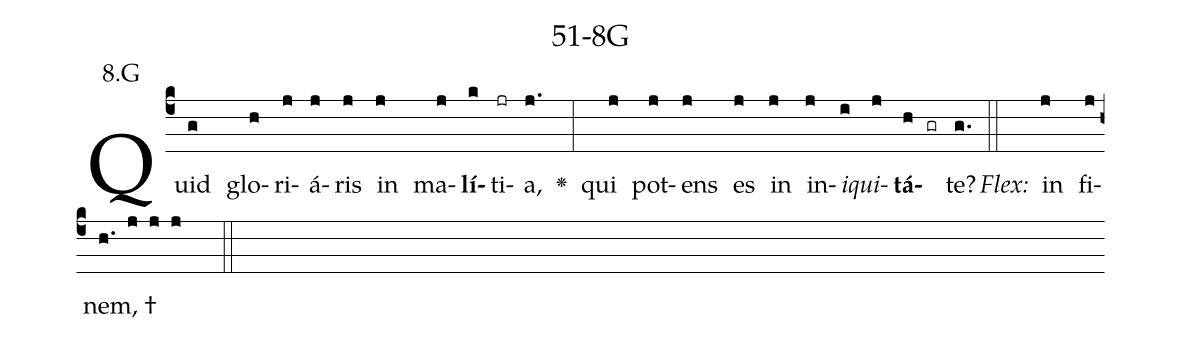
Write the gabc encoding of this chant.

name: 51-8G;
annotation: 8.G;
%%
(c4)Quid(g) glo(h)ri(j)á(j)ris(j) in(j) ma(j)<b>lí</b>(k)ti(jr)a,(j.) <v>\greheightstar</v>(:) qui(j) pot(j)ens(j) es(j) in(j) in(j)<i>i</i>(i)<i>qui</i>(j)<b>tá</b>(h gr)te?(g.) (::)
<i>Flex:</i>()  in(j) fi(j)nem, †(h. j j j  ::)

%E(j) u(j) o(i) u(j) a(h) e.(g.) (::)
